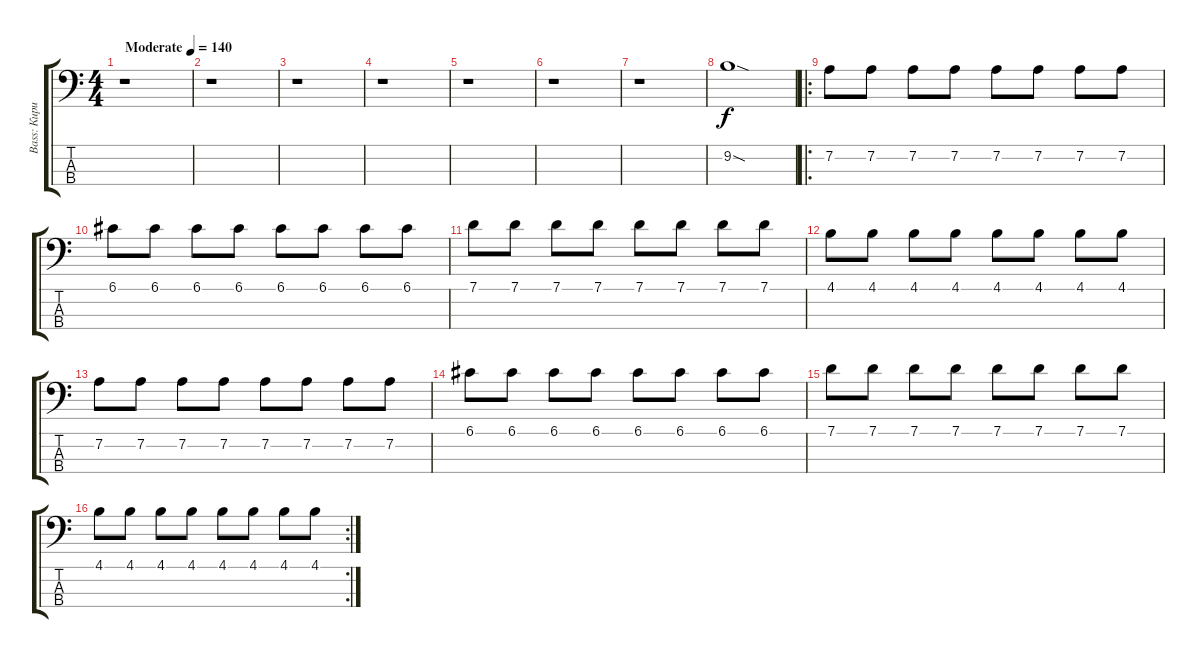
\track ("Bass: Кирилл" "Bass: Кири") {instrument electricbasspick}
\staff {score tabs}
\tuning (G2 D2 A1 E1) {hide}
\ts (4 4)
\tempo (140 "Moderate")
\clef f4
\ks c
r.1{dy f instrument electricbasspick} |
r.1 |
r.1 |
r.1 |
r.1 |
r.1 |
r.1 |
9.2{sod}.1 |
\ro
7.2.8 7.2.8 7.2.8 7.2.8 7.2.8 7.2.8 7.2.8 7.2.8 |
6.1.8 6.1.8 6.1.8 6.1.8 6.1.8 6.1.8 6.1.8 6.1.8 |
7.1.8 7.1.8 7.1.8 7.1.8 7.1.8 7.1.8 7.1.8 7.1.8 |
4.1.8 4.1.8 4.1.8 4.1.8 4.1.8 4.1.8 4.1.8 4.1.8 |
7.2.8 7.2.8 7.2.8 7.2.8 7.2.8 7.2.8 7.2.8 7.2.8 |
6.1.8 6.1.8 6.1.8 6.1.8 6.1.8 6.1.8 6.1.8 6.1.8 |
7.1.8 7.1.8 7.1.8 7.1.8 7.1.8 7.1.8 7.1.8 7.1.8 |
\rc 2
4.1.8 4.1.8 4.1.8 4.1.8 4.1.8 4.1.8 4.1.8 4.1.8
